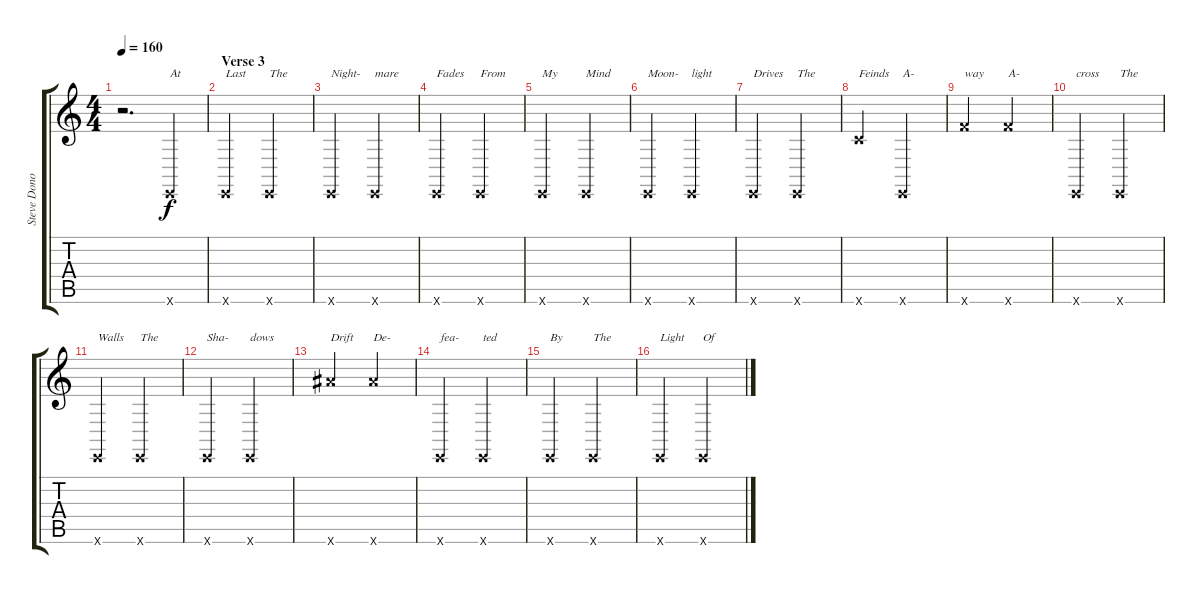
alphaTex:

\track ("Steve Donovan" "Steve Dono") {instrument synthvoice}
\staff {score tabs}
\tuning (E4 B3 G3 D3 A2 E2) {hide}
\ts (4 4)
\tempo 160
\clef g2
\ks c
r.2{d dy f} 0.6{x}.4{txt "At"} |
\section ("" "Verse 3")
0.6{x}.2{txt "Last"} 0.6{x}.2{txt "The"} |
0.6{x}.2{txt "Night-"} 0.6{x}.2{txt "mare"} |
0.6{x}.2{txt "Fades"} 0.6{x}.2{txt "From"} |
0.6{x}.2{txt "My"} 0.6{x}.2{txt "Mind"} |
0.6{x}.2{txt "Moon-"} 0.6{x}.2{txt "light"} |
0.6{x}.2{txt "Drives"} 0.6{x}.2{txt "The"} |
20.6{x}.2{txt "Feinds"} 0.6{x}.2{txt "A-"} |
25.6{x}.2{txt "way"} 25.6{x}.2{txt "A-"} |
0.6{x}.2{txt "cross"} 0.6{x}.2{txt "The"} |
0.6{x}.2{txt "Walls"} 0.6{x}.2{txt "The"} |
0.6{x}.2{txt "Sha-"} 0.6{x}.2{txt "dows"} |
30.6{x}.2{txt "Drift"} 30.6{x}.2{txt "De-"} |
0.6{x}.2{txt "fea-"} 0.6{x}.2{txt "ted"} |
0.6{x}.2{txt "By"} 0.6{x}.2{txt "The"} |
0.6{x}.2{txt "Light"} 0.6{x}.2{txt "Of"}
